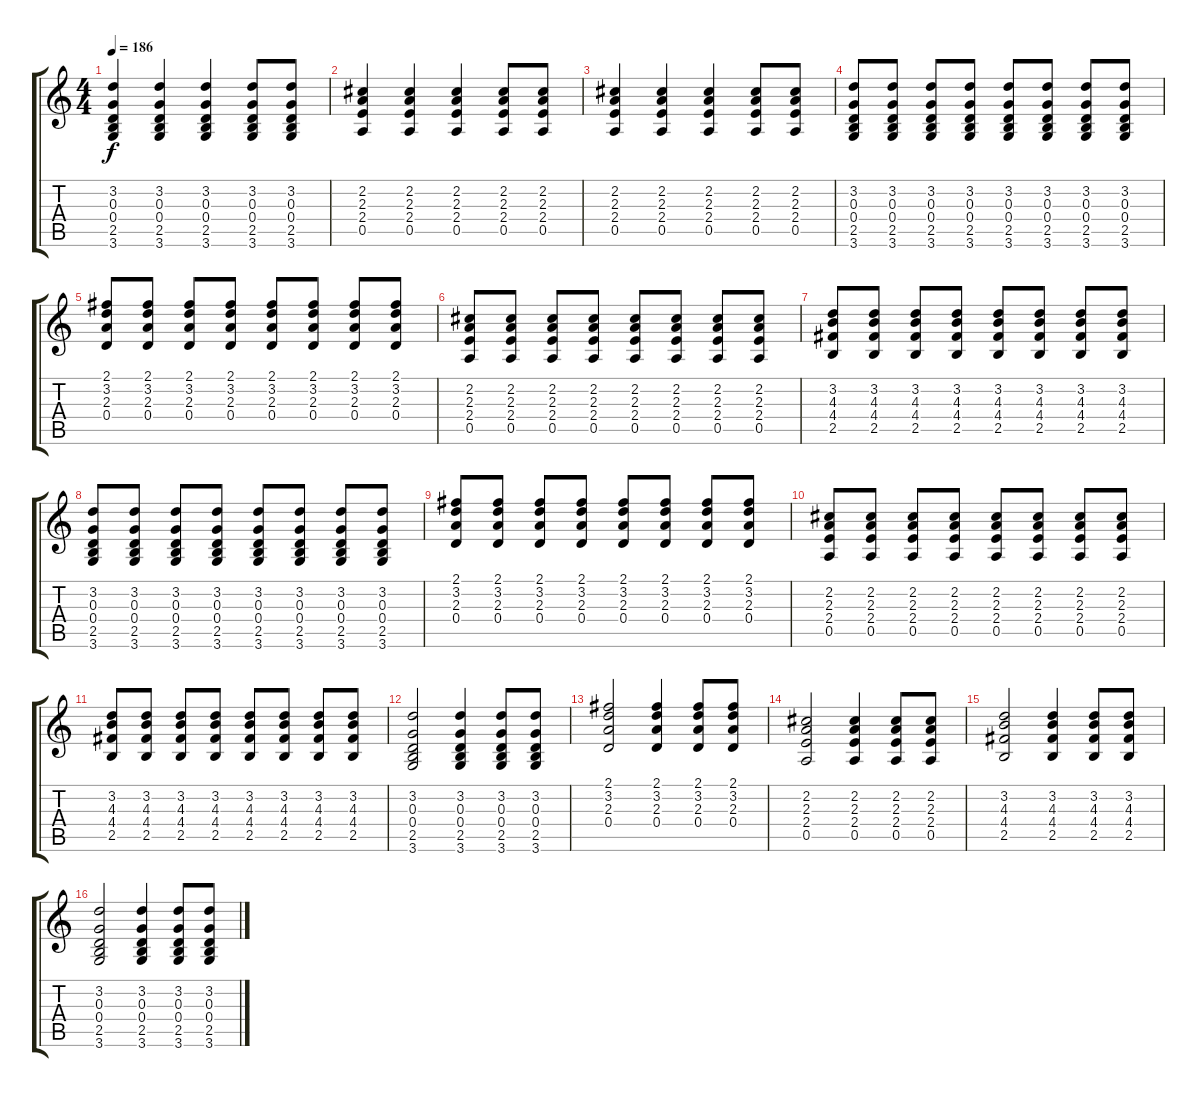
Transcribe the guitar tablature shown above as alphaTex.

\track "" {instrument acousticguitarsteel}
\staff {score tabs}
\tuning (E4 B3 G3 D3 A2 E2) {hide}
\ts (4 4)
\tempo 186
\clef g2
\ks c
(3.2 0.3 0.4 2.5 3.6).4{dy f} (3.2 0.3 0.4 2.5 3.6).4 (3.2 0.3 0.4 2.5 3.6).4 (3.2 0.3 0.4 2.5 3.6).8 (3.2 0.3 0.4 2.5 3.6).8 |
(2.2 2.3 2.4 0.5).4 (2.2 2.3 2.4 0.5).4 (2.2 2.3 2.4 0.5).4 (2.2 2.3 2.4 0.5).8 (2.2 2.3 2.4 0.5).8 |
(2.2 2.3 2.4 0.5).4 (2.2 2.3 2.4 0.5).4 (2.2 2.3 2.4 0.5).4 (2.2 2.3 2.4 0.5).8 (2.2 2.3 2.4 0.5).8 |
(3.2 0.3 0.4 2.5 3.6).8 (3.2 0.3 0.4 2.5 3.6).8 (3.2 0.3 0.4 2.5 3.6).8 (3.2 0.3 0.4 2.5 3.6).8 (3.2 0.3 0.4 2.5 3.6).8 (3.2 0.3 0.4 2.5 3.6).8 (3.2 0.3 0.4 2.5 3.6).8 (3.2 0.3 0.4 2.5 3.6).8 |
(2.1 3.2 2.3 0.4).8 (2.1 3.2 2.3 0.4).8 (2.1 3.2 2.3 0.4).8 (2.1 3.2 2.3 0.4).8 (2.1 3.2 2.3 0.4).8 (2.1 3.2 2.3 0.4).8 (2.1 3.2 2.3 0.4).8 (2.1 3.2 2.3 0.4).8 |
(2.2 2.3 2.4 0.5).8 (2.2 2.3 2.4 0.5).8 (2.2 2.3 2.4 0.5).8 (2.2 2.3 2.4 0.5).8 (2.2 2.3 2.4 0.5).8 (2.2 2.3 2.4 0.5).8 (2.2 2.3 2.4 0.5).8 (2.2 2.3 2.4 0.5).8 |
(3.2 4.3 4.4 2.5).8 (3.2 4.3 4.4 2.5).8 (3.2 4.3 4.4 2.5).8 (3.2 4.3 4.4 2.5).8 (3.2 4.3 4.4 2.5).8 (3.2 4.3 4.4 2.5).8 (3.2 4.3 4.4 2.5).8 (3.2 4.3 4.4 2.5).8 |
(3.2 0.3 0.4 2.5 3.6).8 (3.2 0.3 0.4 2.5 3.6).8 (3.2 0.3 0.4 2.5 3.6).8 (3.2 0.3 0.4 2.5 3.6).8 (3.2 0.3 0.4 2.5 3.6).8 (3.2 0.3 0.4 2.5 3.6).8 (3.2 0.3 0.4 2.5 3.6).8 (3.2 0.3 0.4 2.5 3.6).8 |
(2.1 3.2 2.3 0.4).8 (2.1 3.2 2.3 0.4).8 (2.1 3.2 2.3 0.4).8 (2.1 3.2 2.3 0.4).8 (2.1 3.2 2.3 0.4).8 (2.1 3.2 2.3 0.4).8 (2.1 3.2 2.3 0.4).8 (2.1 3.2 2.3 0.4).8 |
(2.2 2.3 2.4 0.5).8 (2.2 2.3 2.4 0.5).8 (2.2 2.3 2.4 0.5).8 (2.2 2.3 2.4 0.5).8 (2.2 2.3 2.4 0.5).8 (2.2 2.3 2.4 0.5).8 (2.2 2.3 2.4 0.5).8 (2.2 2.3 2.4 0.5).8 |
(3.2 4.3 4.4 2.5).8 (3.2 4.3 4.4 2.5).8 (3.2 4.3 4.4 2.5).8 (3.2 4.3 4.4 2.5).8 (3.2 4.3 4.4 2.5).8 (3.2 4.3 4.4 2.5).8 (3.2 4.3 4.4 2.5).8 (3.2 4.3 4.4 2.5).8 |
(3.2 0.3 0.4 2.5 3.6).2 (3.2 0.3 0.4 2.5 3.6).4 (3.2 0.3 0.4 2.5 3.6).8 (3.2 0.3 0.4 2.5 3.6).8 |
(2.1 3.2 2.3 0.4).2 (2.1 3.2 2.3 0.4).4 (2.1 3.2 2.3 0.4).8 (2.1 3.2 2.3 0.4).8 |
(2.2 2.3 2.4 0.5).2 (2.2 2.3 2.4 0.5).4 (2.2 2.3 2.4 0.5).8 (2.2 2.3 2.4 0.5).8 |
(3.2 4.3 4.4 2.5).2 (3.2 4.3 4.4 2.5).4 (3.2 4.3 4.4 2.5).8 (3.2 4.3 4.4 2.5).8 |
(3.2 0.3 0.4 2.5 3.6).2 (3.2 0.3 0.4 2.5 3.6).4 (3.2 0.3 0.4 2.5 3.6).8 (3.2 0.3 0.4 2.5 3.6).8
